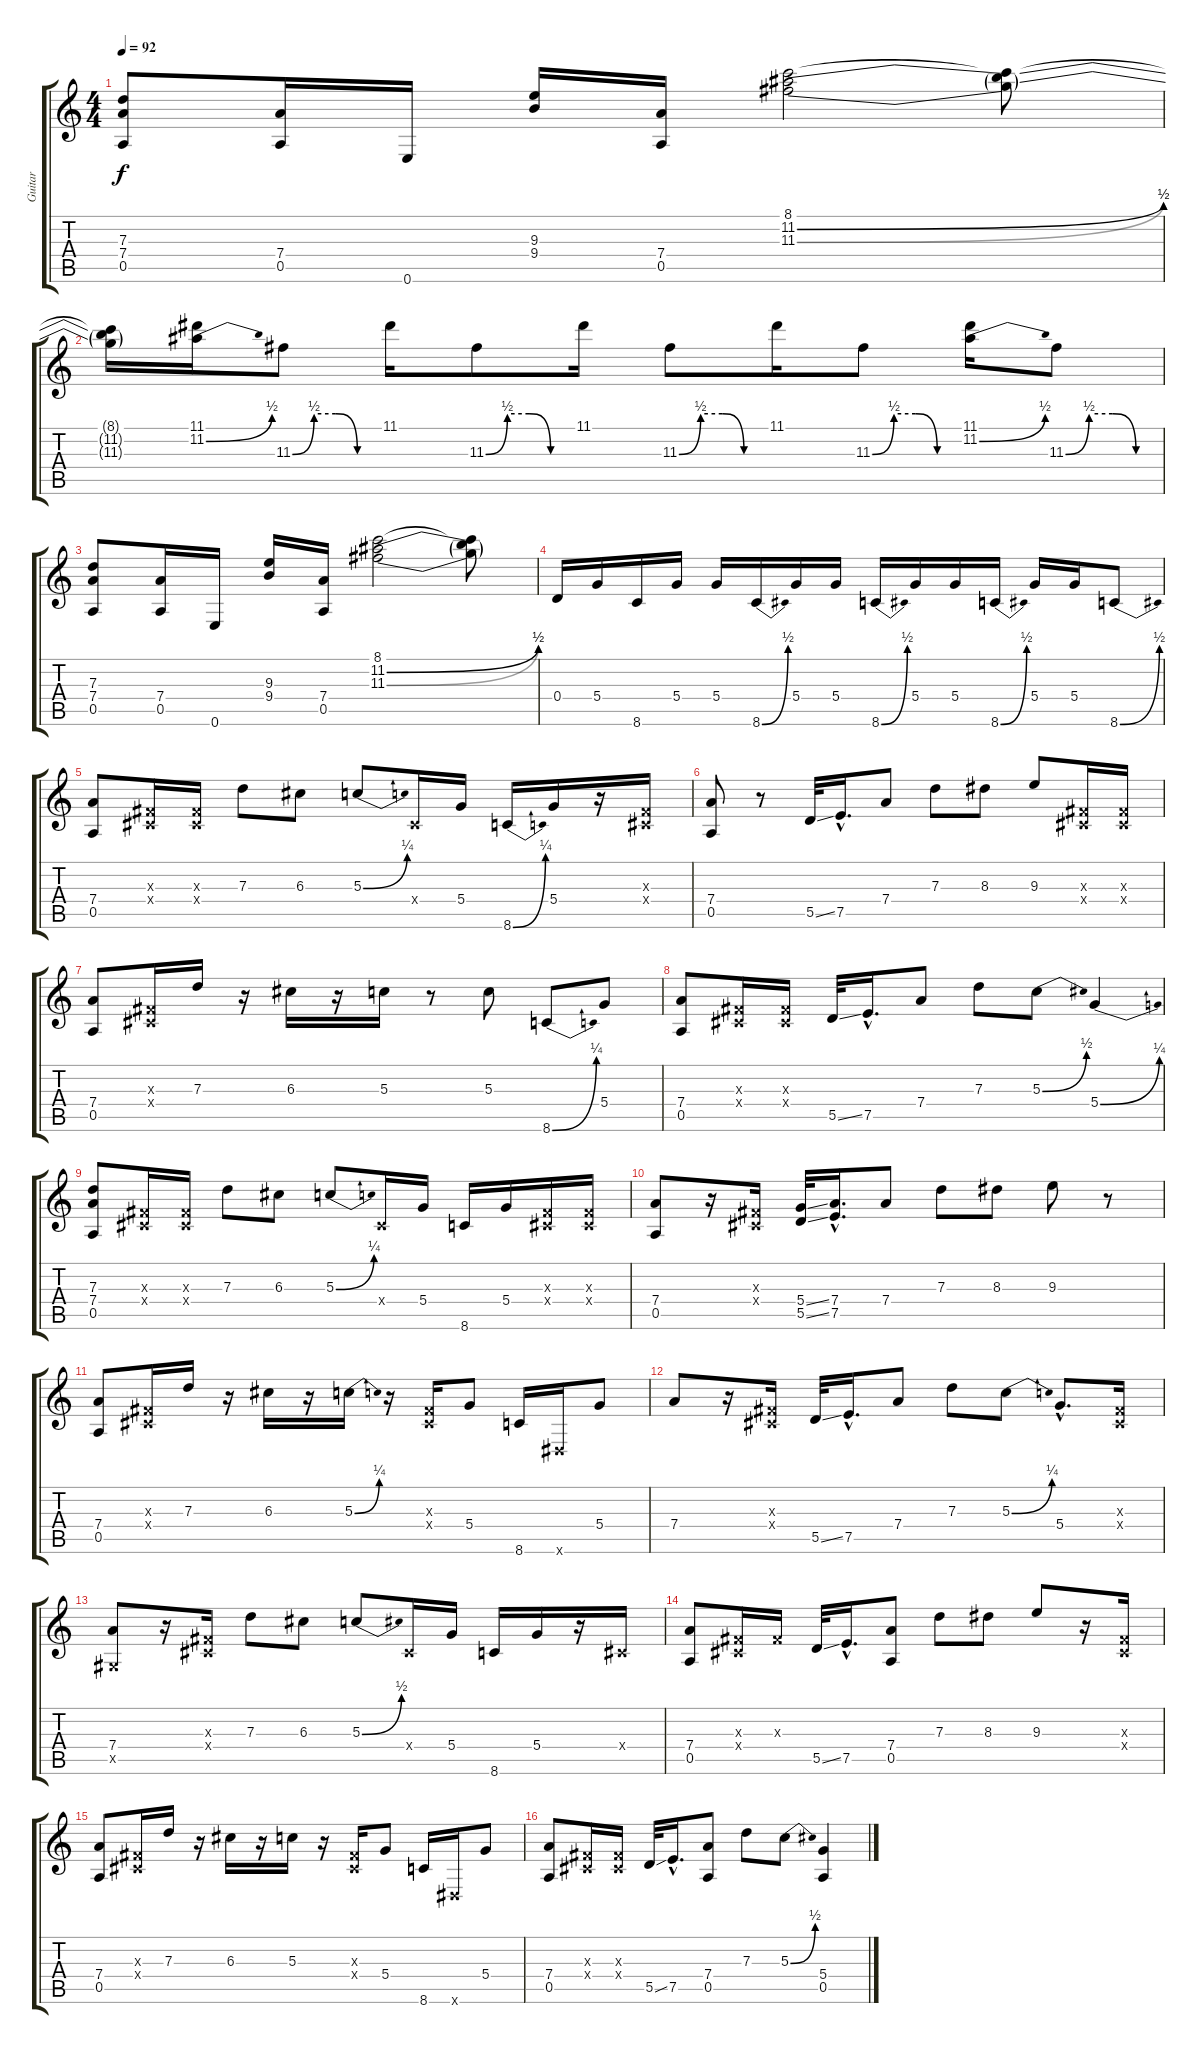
\track ("Guitar" "Guitar") {instrument overdrivenguitar}
\staff {score tabs}
\tuning (E4 B3 G3 D3 A2 E2) {hide}
\ts (4 4)
\tempo 92
\clef g2
\ks c
(7.3 7.4 0.5).8{dy f instrument overdrivenguitar} (7.4 0.5).16 0.6.16 (9.3 9.4).16 (7.4 0.5).16 (8.1 11.2{be (bend 0 0 60 2)} 11.3{be (bend 0 0 60 2)}).2 (8.1{t} 11.2{t} 11.3{t}).8 |
(8.1{t} 11.2{t} 11.3{t}).16 (11.1 11.2{be (bend 0 0 60 2)}).16 11.3{be (custom 0 0 15 2 30 2 45 0 60 0)}.8 11.1.16 11.3{be (custom 0 0 15 2 30 2 45 0 60 0)}.8 11.1.16 11.3{be (custom 0 0 15 2 30 2 45 0 60 0)}.8 11.1.16 11.3{be (custom 0 0 15 2 30 2 45 0 60 0)}.8 (11.1 11.2{be (bend 0 0 60 2)}).16 11.3{be (custom 0 0 15 2 30 2 45 0 60 0)}.8 |
(7.3 7.4 0.5).8 (7.4 0.5).16 0.6.16 (9.3 9.4).16 (7.4 0.5).16 (8.1 11.2{be (bend 0 0 60 2)} 11.3{be (bend 0 0 60 2)}).2 (8.1{t} 11.2{t} 11.3{t}).8 |
0.4.16 5.4.16 8.6.16 5.4.16 5.4.16 8.6{be (bend 0 0 60 2)}.16 5.4.16 5.4.16 8.6{be (bend 0 0 60 2)}.16 5.4.16 5.4.16 8.6{be (bend 0 0 60 2)}.16 5.4.16 5.4.16 8.6{be (bend 0 0 60 2)}.8 |
(7.4 0.5).8 (-1.3{x} -1.4{x}).16 (-1.3{x} -1.4{x}).16 7.3.8 6.3.8 5.3{be (bend 0 0 60 1)}.8 -1.4{x}.16 5.4.16 8.6{be (bend 0 0 60 1)}.16 5.4.16 r.16 (-1.3{x} -1.4{x}).16 |
(7.4 0.5).8 r.8 5.5{ss}.32 7.5{hac}.16{d} 7.4.8 7.3.8 8.3.8 9.3.8 (-1.3{x} -1.4{x}).16 (-1.3{x} -1.4{x}).16 |
(7.4 0.5).8 (-1.3{x} -1.4{x}).16 7.3.16 r.16 6.3.16 r.16 5.3.16 r.8 5.3.8 8.6{be (bend 0 0 60 1)}.8 5.4.8 |
(7.4 0.5).8 (-1.3{x} -1.4{x}).16 (-1.3{x} -1.4{x}).16 5.5{ss}.32 7.5{hac}.16{d} 7.4.8 7.3.8 5.3{be (bend 0 0 60 2)}.8 5.4{be (bend 0 0 60 1)}.4 |
(7.3 7.4 0.5).8 (-1.3{x} -1.4{x}).16 (-1.3{x} -1.4{x}).16 7.3.8 6.3.8 5.3{be (bend 0 0 60 1)}.8 -1.4{x}.16 5.4.16 8.6.16 5.4.16 (-1.3{x} -1.4{x}).16 (-1.3{x} -1.4{x}).16 |
(7.4 0.5).8 r.16 (-1.3{x} -1.4{x}).16 (5.4{ss} 5.5{ss}).32 (7.4{hac} 7.5{hac}).16{d} 7.4.8 7.3.8 8.3.8 9.3.8 r.8 |
(7.4 0.5).8 (-1.3{x} -1.4{x}).16 7.3.16 r.16 6.3.16 r.16 5.3{be (bend 0 0 60 1)}.16 r.16 (-1.3{x} -1.4{x}).16 5.4.8 8.6.16 -1.6{x}.16 5.4.8 |
7.4.8 r.16 (-1.3{x} -1.4{x}).16 5.5{ss}.32 7.5{hac}.16{d} 7.4.8 7.3.8 5.3{be (bend 0 0 60 1)}.8 5.4{hac}.8{d} (-1.3{x} -1.4{x}).16 |
(7.4 -1.5{x}).8 r.16 (-1.3{x} -1.4{x}).16 7.3.8 6.3.8 5.3{be (bend 0 0 60 2)}.8 -1.4{x}.16 5.4.16 8.6.16 5.4.16 r.16 -1.4{x}.16 |
(7.4 0.5).8 (-1.3{x} -1.4{x}).16 -1.3{x}.16 5.5{ss}.32 7.5{hac}.16{d} (7.4 0.5).8 7.3.8 8.3.8 9.3.8 r.16 (-1.3{x} -1.4{x}).16 |
(7.4 0.5).8 (-1.3{x} -1.4{x}).16 7.3.16 r.16 6.3.16 r.16 5.3.16 r.16 (-1.3{x} -1.4{x}).16 5.4.8 8.6.16 -1.6{x}.16 5.4.8 |
(7.4 0.5).8 (-1.3{x} -1.4{x}).16 (-1.3{x} -1.4{x}).16 5.5{ss}.32 7.5{hac}.16{d} (7.4 0.5).8 7.3.8 5.3{be (bend 0 0 60 2)}.8 (5.4 0.5).4
